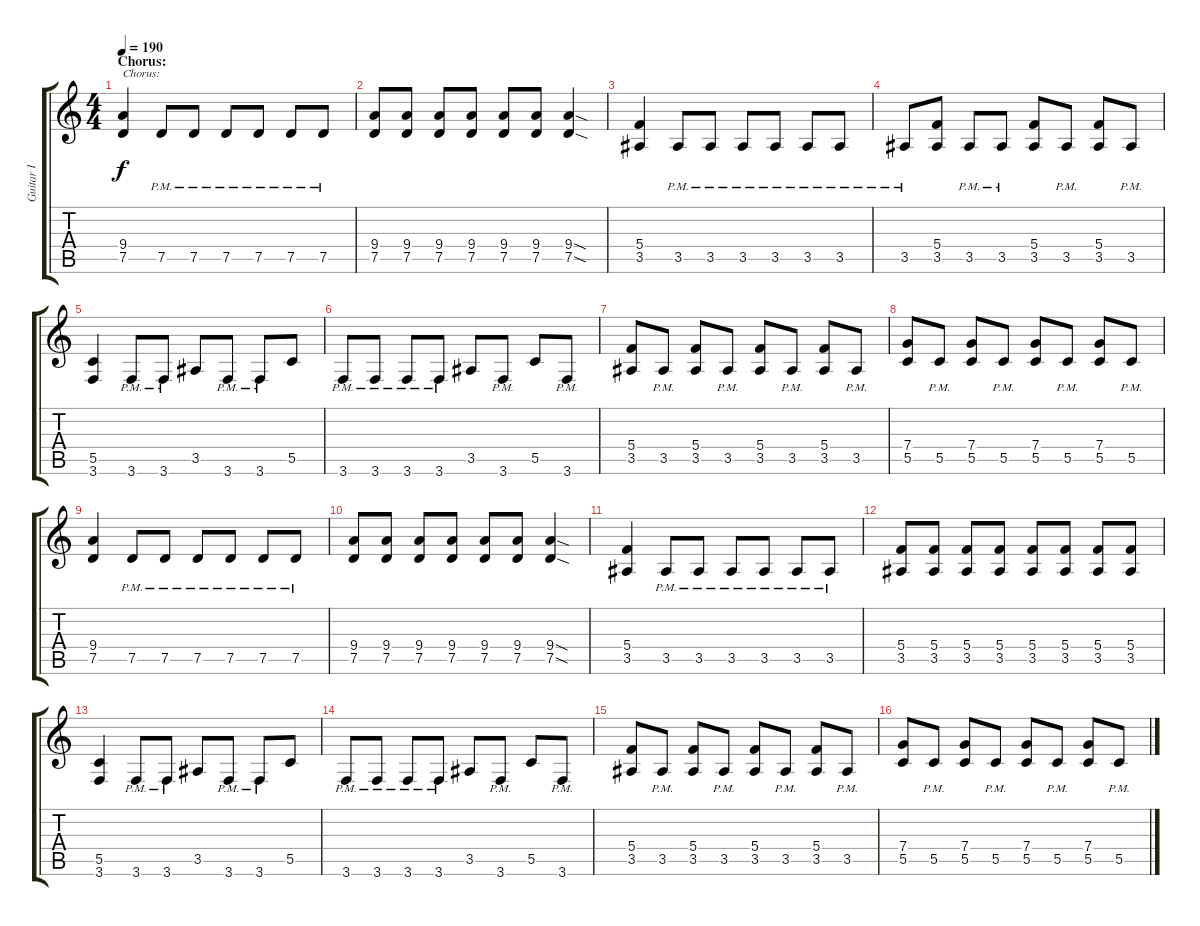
\track ("Guitar I" "Guitar I") {instrument distortionguitar}
\staff {score tabs}
\tuning (D4 A3 F3 C3 G2 D2) {hide}
\ts (4 4)
\section ("" "Chorus:")
\tempo 190
\clef g2
\ks c
(9.4 7.5).4{txt "Chorus:" dy f} 7.5{pm}.8 7.5{pm}.8 7.5{pm}.8 7.5{pm}.8 7.5{pm}.8 7.5{pm}.8 |
(9.4 7.5).8 (9.4 7.5).8 (9.4 7.5).8 (9.4 7.5).8 (9.4 7.5).8 (9.4 7.5).8 (9.4{sod} 7.5{sod}).4 |
(5.4 3.5).4 3.5{pm}.8 3.5{pm}.8 3.5{pm}.8 3.5{pm}.8 3.5{pm}.8 3.5{pm}.8 |
3.5{pm}.8 (5.4 3.5).8 3.5{pm}.8 3.5{pm}.8 (5.4 3.5).8 3.5{pm}.8 (5.4 3.5).8 3.5{pm}.8 |
(5.5 3.6).4 3.6{pm}.8 3.6{pm}.8 3.5.8 3.6{pm}.8 3.6{pm}.8 5.5.8 |
3.6{pm}.8 3.6{pm}.8 3.6{pm}.8 3.6{pm}.8 3.5.8 3.6{pm}.8 5.5.8 3.6{pm}.8 |
(5.4 3.5).8 3.5{pm}.8 (5.4 3.5).8 3.5{pm}.8 (5.4 3.5).8 3.5{pm}.8 (5.4 3.5).8 3.5{pm}.8 |
(7.4 5.5).8 5.5{pm}.8 (7.4 5.5).8 5.5{pm}.8 (7.4 5.5).8 5.5{pm}.8 (7.4 5.5).8 5.5{pm}.8 |
(9.4 7.5).4 7.5{pm}.8 7.5{pm}.8 7.5{pm}.8 7.5{pm}.8 7.5{pm}.8 7.5{pm}.8 |
(9.4 7.5).8 (9.4 7.5).8 (9.4 7.5).8 (9.4 7.5).8 (9.4 7.5).8 (9.4 7.5).8 (9.4{sod} 7.5{sod}).4 |
(5.4 3.5).4 3.5{pm}.8 3.5{pm}.8 3.5{pm}.8 3.5{pm}.8 3.5{pm}.8 3.5{pm}.8 |
(5.4 3.5).8 (5.4 3.5).8 (5.4 3.5).8 (5.4 3.5).8 (5.4 3.5).8 (5.4 3.5).8 (5.4 3.5).8 (5.4 3.5).8 |
(5.5 3.6).4 3.6{pm}.8 3.6{pm}.8 3.5.8 3.6{pm}.8 3.6{pm}.8 5.5.8 |
3.6{pm}.8 3.6{pm}.8 3.6{pm}.8 3.6{pm}.8 3.5.8 3.6{pm}.8 5.5.8 3.6{pm}.8 |
(5.4 3.5).8 3.5{pm}.8 (5.4 3.5).8 3.5{pm}.8 (5.4 3.5).8 3.5{pm}.8 (5.4 3.5).8 3.5{pm}.8 |
(7.4 5.5).8 5.5{pm}.8 (7.4 5.5).8 5.5{pm}.8 (7.4 5.5).8 5.5{pm}.8 (7.4 5.5).8 5.5{pm}.8
